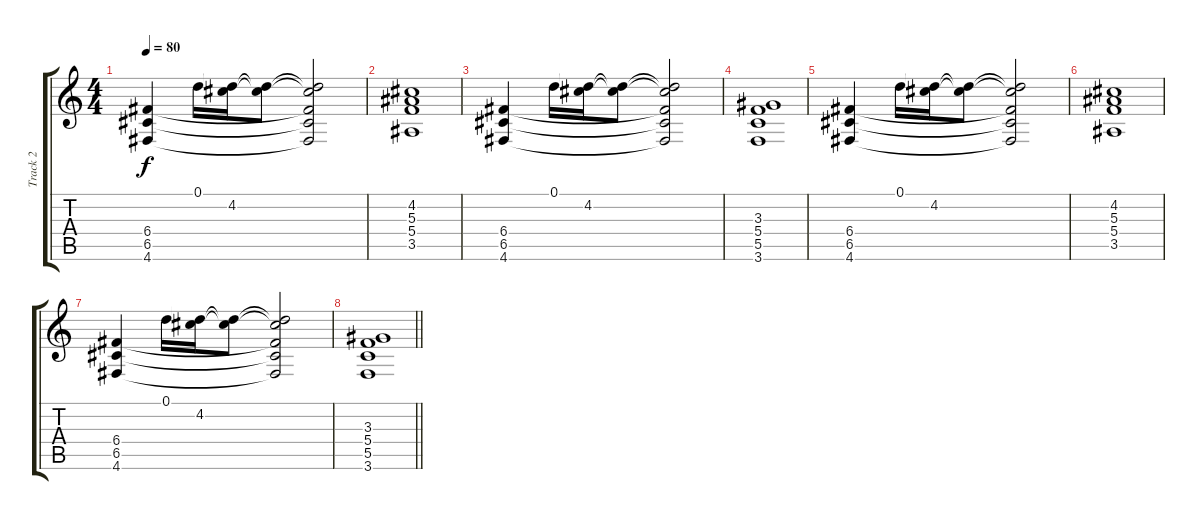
\track ("Track 2" "Track 2") {instrument overdrivenguitar}
\staff {score tabs}
\tuning (D4 A3 F3 C3 G2 D2) {hide}
\ts (4 4)
\tempo 80
\clef g2
\ks c
(6.4 6.5 4.6).4{dy f} 0.1.16 (0.1{t} 4.2).16 (0.1{t} 4.2{t}).8 (0.1{t} 4.2{t} 6.4{t} 6.5{t} 4.6{t}).2 |
(4.2 5.3 5.4 3.5).1 |
(6.4 6.5 4.6).4 0.1.16 (0.1{t} 4.2).16 (0.1{t} 4.2{t}).8 (0.1{t} 4.2{t} 6.4{t} 6.5{t} 4.6{t}).2 |
(3.3 5.4 5.5 3.6).1 |
(6.4 6.5 4.6).4 0.1.16 (0.1{t} 4.2).16 (0.1{t} 4.2{t}).8 (0.1{t} 4.2{t} 6.4{t} 6.5{t} 4.6{t}).2 |
(4.2 5.3 5.4 3.5).1 |
(6.4 6.5 4.6).4 0.1.16 (0.1{t} 4.2).16 (0.1{t} 4.2{t}).8 (0.1{t} 4.2{t} 6.4{t} 6.5{t} 4.6{t}).2 |
\barLineRight lightlight
(3.3 5.4 5.5 3.6).1
